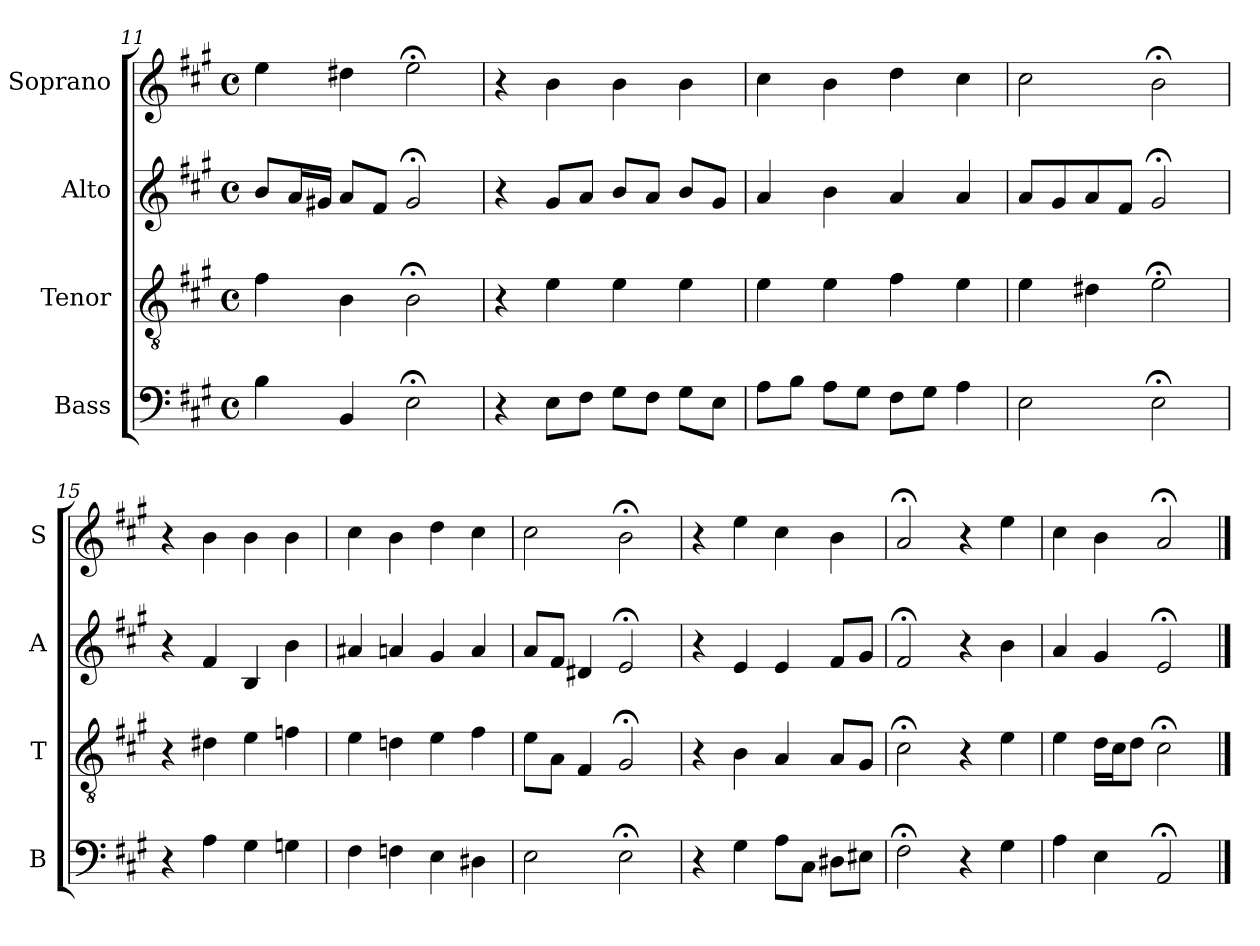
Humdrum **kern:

**kern	**kern	**kern	**kern
*part4	*part3	*part2	*part1
*staff4	*staff3	*staff2	*staff1
*I"Bass	*I"Tenor	*I"Alto	*I"Soprano
*I'B	*I'T	*I'A	*I'S
*clefF4	*clefGv2	*clefG2	*clefG2
*k[f#c#g#]	*k[f#c#g#]	*k[f#c#g#]	*k[f#c#g#]
*A:	*A:	*A:	*A:
*M4/4	*M4/4	*M4/4	*M4/4
*met(c)	*met(c)	*met(c)	*met(c)
=11	=11	=11	=11
4B	4f#	8bL	4ee
.	.	16aL	.
.	.	16g#XJJ	.
4BB	4B	8aL	4dd#X
.	.	8f#J	.
2E;<	2B;<	2g#;<	2ee;<
=12	=12	=12	=12
4r	4r	4r	4r
8EL	4e	8g#L	4b
8F#J	.	8aJ	.
8G#L	4e	8bL	4b
8F#J	.	8aJ	.
8G#L	4e	8bL	4b
8EJ	.	8g#J	.
=13	=13	=13	=13
8AL	4e	4a	4cc#
8BJ	.	.	.
8AL	4e	4b	4b
8G#J	.	.	.
8F#L	4f#	4a	4dd
8G#J	.	.	.
4A	4e	4a	4cc#
=14	=14	=14	=14
2E	4e	8aL	2cc#
.	.	8g#	.
.	4d#X	8a	.
.	.	8f#J	.
2E;<	2e;<	2g#;<	2b;<
=15	=15	=15	=15
4r	4r	4r	4r
4Ai	4d#Xi	4f#i	4bi
4G#	4e	4B	4b
4Gn	4fn	4b	4b
=16	=16	=16	=16
4F#	4e	4a#X	4cc#
4Fn	4dn	4an	4b
4E	4e	4g#	4dd
4D#X	4f#	4a	4cc#
=17	=17	=17	=17
2E	8eL	8aL	2cc#
.	8AJ	8f#J	.
.	4F#	4d#X	.
2E;<	2G#;<	2e;<	2b;<
=18	=18	=18	=18
4r	4r	4r	4r
4G#	4B	4e	4ee
8AL	4A	4e	4cc#
8C#J	.	.	.
8D#XL	8AL	8f#L	4b
8E#XJ	8G#J	8g#J	.
=19	=19	=19	=19
2F#;<	2c#;<	2f#;<	2a;<
4r	4r	4r	4r
4G#	4e	4b	4ee
=20	=20	=20	=20
4A	4e	4a	4cc#
4E	16dLL	4g#	4b
.	16c#J	.	.
.	8dJ	.	.
2AA;<	2c#;<	2e;<	2a;<
==	==	==	==
*-	*-	*-	*-
